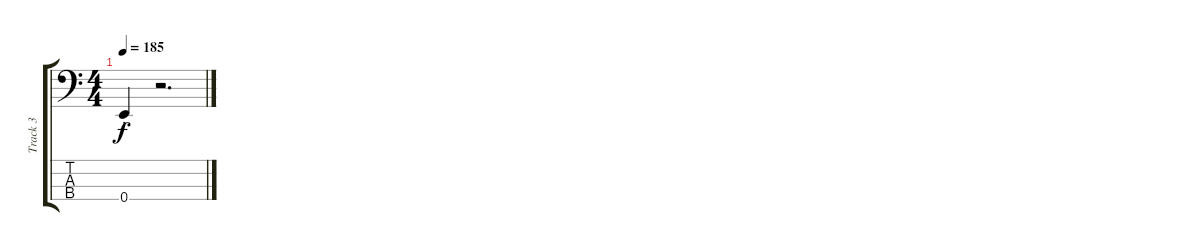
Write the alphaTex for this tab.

\track ("Track 3" "Track 3") {instrument electricbasspick}
\staff {score tabs}
\tuning (G2 D2 A1 E1) {hide}
\ts (4 4)
\tempo 185
\clef f4
\ks c
0.4{st}.4{dy f} r.2{d}
